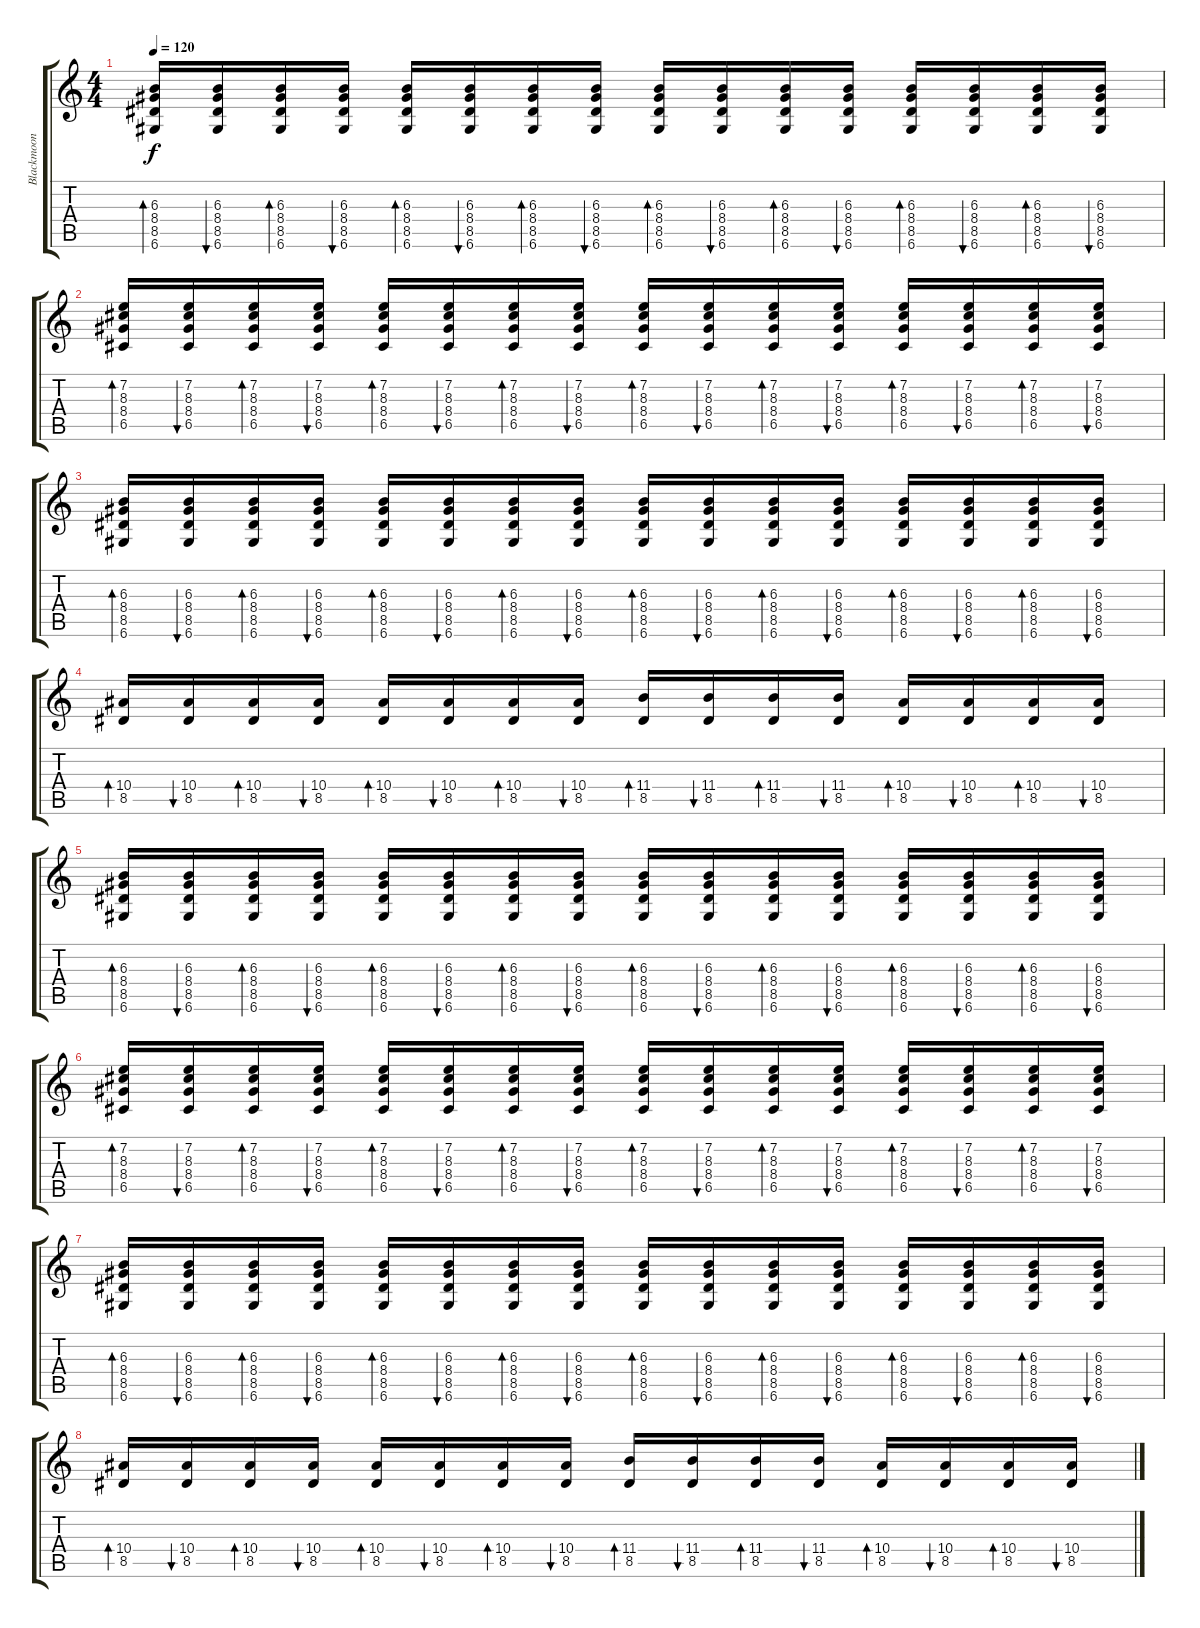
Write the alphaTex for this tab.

\track ("Blackmoon" "Blackmoon") {instrument distortionguitar}
\staff {score tabs}
\tuning (D4 A3 F3 C3 G2 D2) {hide}
\ts (4 4)
\tempo 120
\clef g2
\ks c
(6.3 8.4 8.5 6.6).16{bd 120 dy f} (6.3 8.4 8.5 6.6).16{bu 60} (6.3 8.4 8.5 6.6).16{bd 60} (6.3 8.4 8.5 6.6).16{bu 60} (6.3 8.4 8.5 6.6).16{bd 60} (6.3 8.4 8.5 6.6).16{bu 30} (6.3 8.4 8.5 6.6).16{bd 30} (6.3 8.4 8.5 6.6).16{bu 30} (6.3 8.4 8.5 6.6).16{bd 30} (6.3 8.4 8.5 6.6).16{bu 30} (6.3 8.4 8.5 6.6).16{bd 30} (6.3 8.4 8.5 6.6).16{bu 30} (6.3 8.4 8.5 6.6).16{bd 30} (6.3 8.4 8.5 6.6).16{bu 30} (6.3 8.4 8.5 6.6).16{bd 30} (6.3 8.4 8.5 6.6).16{bu 30} |
(7.2 8.3 8.4 6.5).16{bd 60} (7.2 8.3 8.4 6.5).16{bu 60} (7.2 8.3 8.4 6.5).16{bd 60} (7.2 8.3 8.4 6.5).16{bu 60} (7.2 8.3 8.4 6.5).16{bd 60} (7.2 8.3 8.4 6.5).16{bu 60} (7.2 8.3 8.4 6.5).16{bd 60} (7.2 8.3 8.4 6.5).16{bu 60} (7.2 8.3 8.4 6.5).16{bd 60} (7.2 8.3 8.4 6.5).16{bu 60} (7.2 8.3 8.4 6.5).16{bd 60} (7.2 8.3 8.4 6.5).16{bu 60} (7.2 8.3 8.4 6.5).16{bd 60} (7.2 8.3 8.4 6.5).16{bu 60} (7.2 8.3 8.4 6.5).16{bd 60} (7.2 8.3 8.4 6.5).16{bu 60} |
(6.3 8.4 8.5 6.6).16{bd 120} (6.3 8.4 8.5 6.6).16{bu 60} (6.3 8.4 8.5 6.6).16{bd 60} (6.3 8.4 8.5 6.6).16{bu 60} (6.3 8.4 8.5 6.6).16{bd 60} (6.3 8.4 8.5 6.6).16{bu 30} (6.3 8.4 8.5 6.6).16{bd 30} (6.3 8.4 8.5 6.6).16{bu 30} (6.3 8.4 8.5 6.6).16{bd 30} (6.3 8.4 8.5 6.6).16{bu 30} (6.3 8.4 8.5 6.6).16{bd 30} (6.3 8.4 8.5 6.6).16{bu 30} (6.3 8.4 8.5 6.6).16{bd 30} (6.3 8.4 8.5 6.6).16{bu 30} (6.3 8.4 8.5 6.6).16{bd 30} (6.3 8.4 8.5 6.6).16{bu 30} |
(10.4 8.5).16{bd 30} (10.4 8.5).16{bu 30} (10.4 8.5).16{bd 30} (10.4 8.5).16{bu 30} (10.4 8.5).16{bd 30} (10.4 8.5).16{bu 30} (10.4 8.5).16{bd 30} (10.4 8.5).16{bu 30} (11.4 8.5).16{bd 30} (11.4 8.5).16{bu 30} (11.4 8.5).16{bd 30} (11.4 8.5).16{bu 30} (10.4 8.5).16{bd 30} (10.4 8.5).16{bu 30} (10.4 8.5).16{bd 30} (10.4 8.5).16{bu 30} |
(6.3 8.4 8.5 6.6).16{bd 120} (6.3 8.4 8.5 6.6).16{bu 60} (6.3 8.4 8.5 6.6).16{bd 60} (6.3 8.4 8.5 6.6).16{bu 60} (6.3 8.4 8.5 6.6).16{bd 60} (6.3 8.4 8.5 6.6).16{bu 30} (6.3 8.4 8.5 6.6).16{bd 30} (6.3 8.4 8.5 6.6).16{bu 30} (6.3 8.4 8.5 6.6).16{bd 30} (6.3 8.4 8.5 6.6).16{bu 30} (6.3 8.4 8.5 6.6).16{bd 30} (6.3 8.4 8.5 6.6).16{bu 30} (6.3 8.4 8.5 6.6).16{bd 30} (6.3 8.4 8.5 6.6).16{bu 30} (6.3 8.4 8.5 6.6).16{bd 30} (6.3 8.4 8.5 6.6).16{bu 30} |
(7.2 8.3 8.4 6.5).16{bd 60} (7.2 8.3 8.4 6.5).16{bu 60} (7.2 8.3 8.4 6.5).16{bd 60} (7.2 8.3 8.4 6.5).16{bu 60} (7.2 8.3 8.4 6.5).16{bd 60} (7.2 8.3 8.4 6.5).16{bu 60} (7.2 8.3 8.4 6.5).16{bd 60} (7.2 8.3 8.4 6.5).16{bu 60} (7.2 8.3 8.4 6.5).16{bd 60} (7.2 8.3 8.4 6.5).16{bu 60} (7.2 8.3 8.4 6.5).16{bd 60} (7.2 8.3 8.4 6.5).16{bu 60} (7.2 8.3 8.4 6.5).16{bd 60} (7.2 8.3 8.4 6.5).16{bu 60} (7.2 8.3 8.4 6.5).16{bd 60} (7.2 8.3 8.4 6.5).16{bu 60} |
(6.3 8.4 8.5 6.6).16{bd 120} (6.3 8.4 8.5 6.6).16{bu 60} (6.3 8.4 8.5 6.6).16{bd 60} (6.3 8.4 8.5 6.6).16{bu 60} (6.3 8.4 8.5 6.6).16{bd 60} (6.3 8.4 8.5 6.6).16{bu 30} (6.3 8.4 8.5 6.6).16{bd 30} (6.3 8.4 8.5 6.6).16{bu 30} (6.3 8.4 8.5 6.6).16{bd 30} (6.3 8.4 8.5 6.6).16{bu 30} (6.3 8.4 8.5 6.6).16{bd 30} (6.3 8.4 8.5 6.6).16{bu 30} (6.3 8.4 8.5 6.6).16{bd 30} (6.3 8.4 8.5 6.6).16{bu 30} (6.3 8.4 8.5 6.6).16{bd 30} (6.3 8.4 8.5 6.6).16{bu 30} |
(10.4 8.5).16{bd 30} (10.4 8.5).16{bu 30} (10.4 8.5).16{bd 30} (10.4 8.5).16{bu 30} (10.4 8.5).16{bd 30} (10.4 8.5).16{bu 30} (10.4 8.5).16{bd 30} (10.4 8.5).16{bu 30} (11.4 8.5).16{bd 30} (11.4 8.5).16{bu 30} (11.4 8.5).16{bd 30} (11.4 8.5).16{bu 30} (10.4 8.5).16{bd 30} (10.4 8.5).16{bu 30} (10.4 8.5).16{bd 30} (10.4 8.5).16{bu 30}
